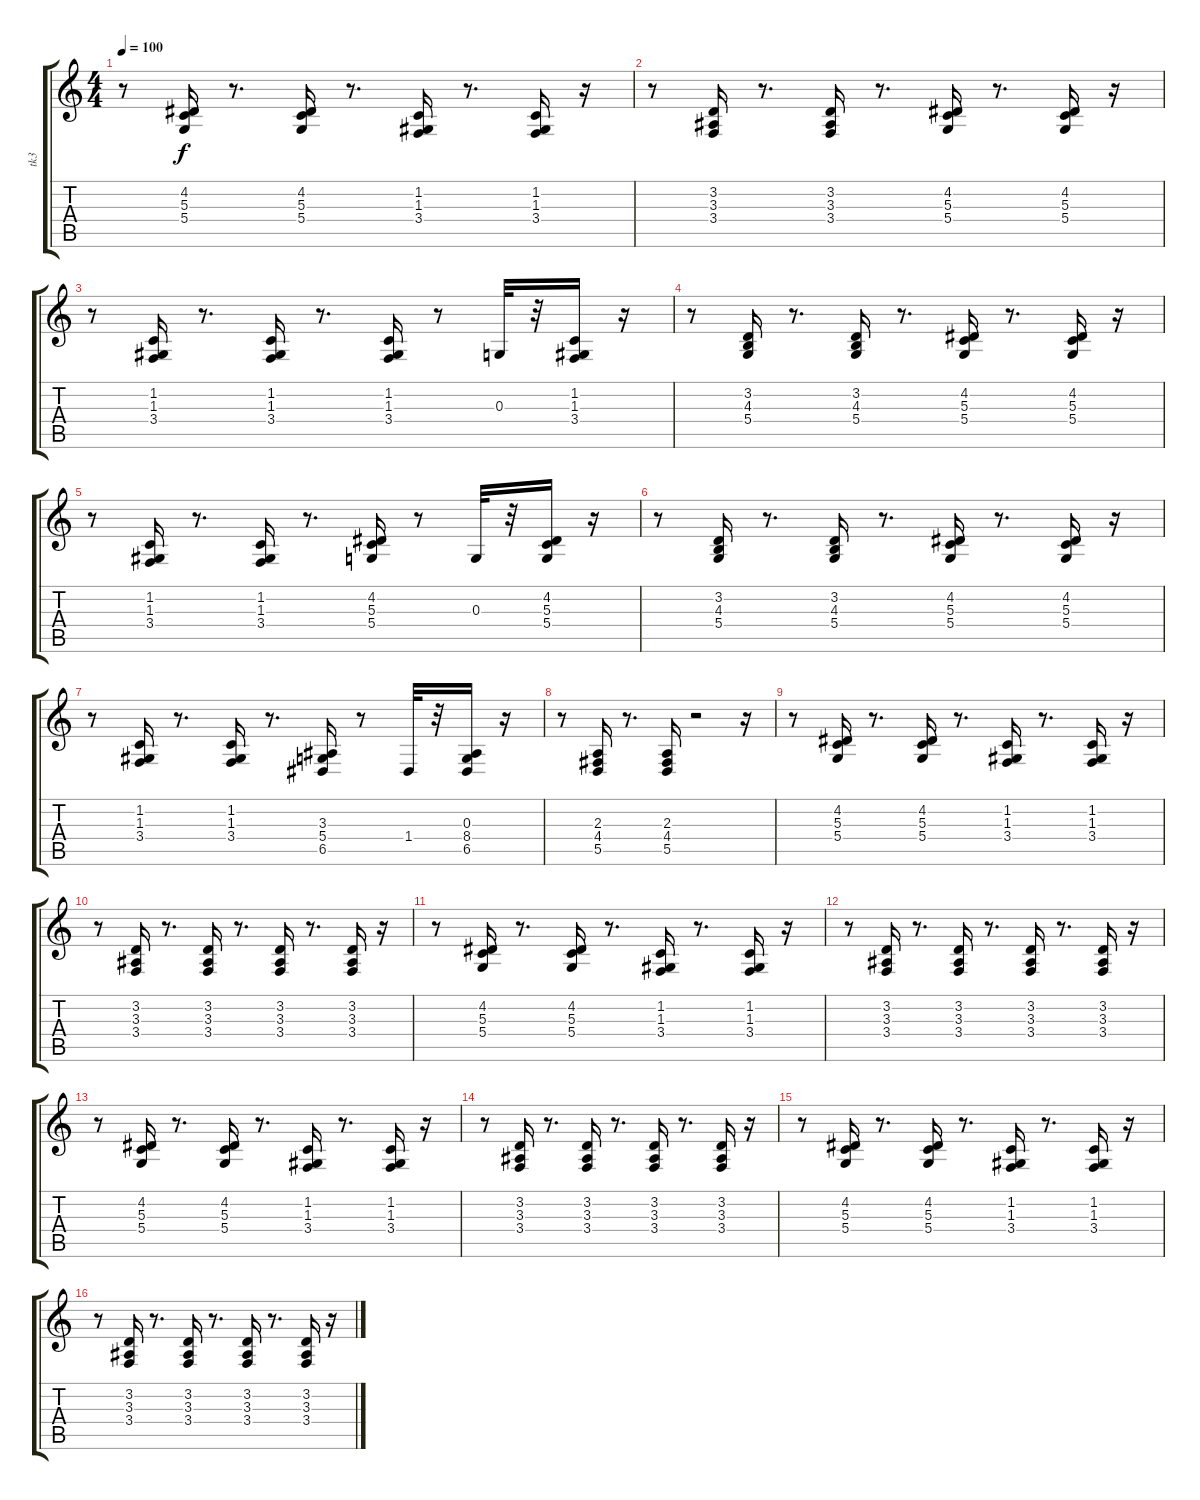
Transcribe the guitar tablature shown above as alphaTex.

\track ("tk3" "tk3") {instrument acousticgrandpiano}
\staff {score tabs}
\tuning (E4 B3 G3 D3 A2 E2) {hide}
\ts (4 4)
\tempo 100
\clef g2
\ks c
r.8{dy f} (4.2 5.3 5.4).16 r.8{d} (4.2 5.3 5.4).16 r.8{d} (1.2 1.3 3.4).16 r.8{d} (1.2 1.3 3.4).16 r.16 |
r.8 (3.2 3.3 3.4).16 r.8{d} (3.2 3.3 3.4).16 r.8{d} (4.2 5.3 5.4).16 r.8{d} (4.2 5.3 5.4).16 r.16 |
r.8 (1.2 1.3 3.4).16 r.8{d} (1.2 1.3 3.4).16 r.8{d} (1.2 1.3 3.4).16 r.8 0.3.32 r.32 (1.2 1.3 3.4).16 r.16 |
r.8 (3.2 4.3 5.4).16 r.8{d} (3.2 4.3 5.4).16 r.8{d} (4.2 5.3 5.4).16 r.8{d} (4.2 5.3 5.4).16 r.16 |
r.8 (1.2 1.3 3.4).16 r.8{d} (1.2 1.3 3.4).16 r.8{d} (4.2 5.3 5.4).16 r.8 0.3.32 r.32 (4.2 5.3 5.4).16 r.16 |
r.8 (3.2 4.3 5.4).16 r.8{d} (3.2 4.3 5.4).16 r.8{d} (4.2 5.3 5.4).16 r.8{d} (4.2 5.3 5.4).16 r.16 |
r.8 (1.2 1.3 3.4).16 r.8{d} (1.2 1.3 3.4).16 r.8{d} (3.3 5.4 6.5).16 r.8 1.4.32 r.32 (0.3 8.4 6.5).16 r.16 |
r.8 (2.3 4.4 5.5).16 r.8{d} (2.3 4.4 5.5).16 r.2 r.16 |
r.8 (4.2 5.3 5.4).16 r.8{d} (4.2 5.3 5.4).16 r.8{d} (1.2 1.3 3.4).16 r.8{d} (1.2 1.3 3.4).16 r.16 |
r.8 (3.2 3.3 3.4).16 r.8{d} (3.2 3.3 3.4).16 r.8{d} (3.2 3.3 3.4).16 r.8{d} (3.2 3.3 3.4).16 r.16 |
r.8 (4.2 5.3 5.4).16 r.8{d} (4.2 5.3 5.4).16 r.8{d} (1.2 1.3 3.4).16 r.8{d} (1.2 1.3 3.4).16 r.16 |
r.8 (3.2 3.3 3.4).16 r.8{d} (3.2 3.3 3.4).16 r.8{d} (3.2 3.3 3.4).16 r.8{d} (3.2 3.3 3.4).16 r.16 |
r.8 (4.2 5.3 5.4).16 r.8{d} (4.2 5.3 5.4).16 r.8{d} (1.2 1.3 3.4).16 r.8{d} (1.2 1.3 3.4).16 r.16 |
r.8 (3.2 3.3 3.4).16 r.8{d} (3.2 3.3 3.4).16 r.8{d} (3.2 3.3 3.4).16 r.8{d} (3.2 3.3 3.4).16 r.16 |
r.8 (4.2 5.3 5.4).16 r.8{d} (4.2 5.3 5.4).16 r.8{d} (1.2 1.3 3.4).16 r.8{d} (1.2 1.3 3.4).16 r.16 |
r.8 (3.2 3.3 3.4).16 r.8{d} (3.2 3.3 3.4).16 r.8{d} (3.2 3.3 3.4).16 r.8{d} (3.2 3.3 3.4).16 r.16
